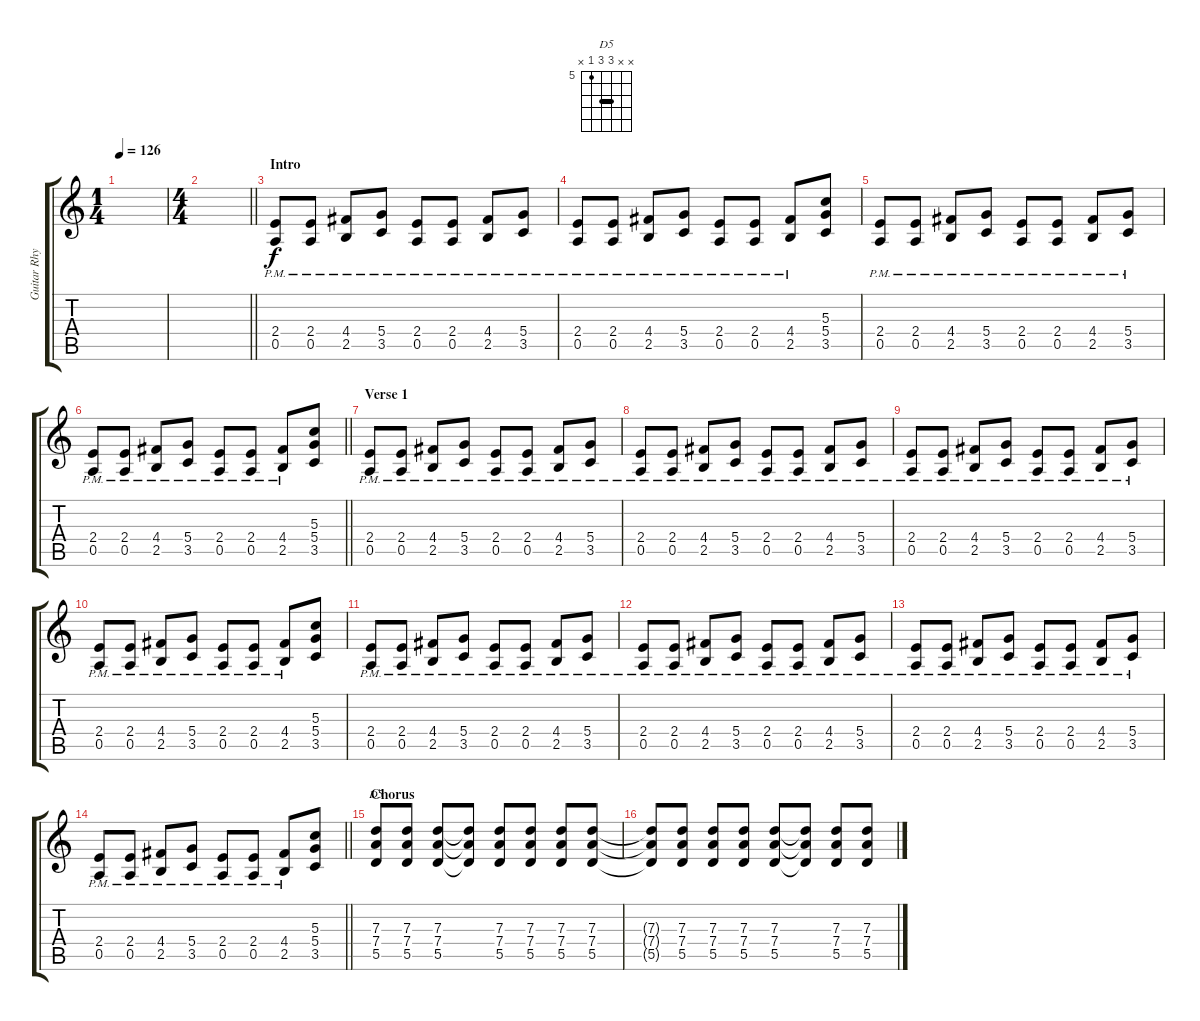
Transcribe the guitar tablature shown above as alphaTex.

\track ("Guitar Rhythm" "Guitar Rhy") {instrument distortionguitar}
\staff {score tabs}
\tuning (E4 B3 G3 D3 A2 E2) {hide}
\chord ("D5" x x 7 7 5 x) {firstfret 5 barre 7}
\ts (1 4)
\tempo 126
\clef g2
\ks c
|
\ts (4 4)
\barLineRight lightlight
|
\section ("" "Intro")
(2.4 0.5{pm}).8 (2.4 0.5{pm}).8 (4.4 2.5{pm}).8 (5.4 3.5{pm}).8 (2.4 0.5{pm}).8 (2.4 0.5{pm}).8 (4.4 2.5{pm}).8 (5.4 3.5{pm}).8 |
(2.4 0.5{pm}).8 (2.4 0.5{pm}).8 (4.4 2.5{pm}).8 (5.4 3.5{pm}).8 (2.4 0.5{pm}).8 (2.4 0.5{pm}).8 (4.4 2.5{pm}).8 (5.3 5.4 3.5).8 |
(2.4 0.5{pm}).8 (2.4 0.5{pm}).8 (4.4 2.5{pm}).8 (5.4 3.5{pm}).8 (2.4 0.5{pm}).8 (2.4 0.5{pm}).8 (4.4 2.5{pm}).8 (5.4 3.5{pm}).8 |
\barLineRight lightlight
(2.4 0.5{pm}).8 (2.4 0.5{pm}).8 (4.4 2.5{pm}).8 (5.4 3.5{pm}).8 (2.4 0.5{pm}).8 (2.4 0.5{pm}).8 (4.4 2.5{pm}).8 (5.3 5.4 3.5).8 |
\section ("" "Verse 1")
(2.4 0.5{pm}).8 (2.4 0.5{pm}).8 (4.4 2.5{pm}).8 (5.4 3.5{pm}).8 (2.4 0.5{pm}).8 (2.4 0.5{pm}).8 (4.4 2.5{pm}).8 (5.4 3.5{pm}).8 |
(2.4 0.5{pm}).8 (2.4 0.5{pm}).8 (4.4 2.5{pm}).8 (5.4 3.5{pm}).8 (2.4 0.5{pm}).8 (2.4 0.5{pm}).8 (4.4 2.5{pm}).8 (5.4 3.5{pm}).8 |
(2.4 0.5{pm}).8 (2.4 0.5{pm}).8 (4.4 2.5{pm}).8 (5.4 3.5{pm}).8 (2.4 0.5{pm}).8 (2.4 0.5{pm}).8 (4.4 2.5{pm}).8 (5.4 3.5{pm}).8 |
(2.4 0.5{pm}).8 (2.4 0.5{pm}).8 (4.4 2.5{pm}).8 (5.4 3.5{pm}).8 (2.4 0.5{pm}).8 (2.4 0.5{pm}).8 (4.4 2.5{pm}).8 (5.3 5.4 3.5).8 |
(2.4 0.5{pm}).8 (2.4 0.5{pm}).8 (4.4 2.5{pm}).8 (5.4 3.5{pm}).8 (2.4 0.5{pm}).8 (2.4 0.5{pm}).8 (4.4 2.5{pm}).8 (5.4 3.5{pm}).8 |
(2.4 0.5{pm}).8 (2.4 0.5{pm}).8 (4.4 2.5{pm}).8 (5.4 3.5{pm}).8 (2.4 0.5{pm}).8 (2.4 0.5{pm}).8 (4.4 2.5{pm}).8 (5.4 3.5{pm}).8 |
(2.4 0.5{pm}).8 (2.4 0.5{pm}).8 (4.4 2.5{pm}).8 (5.4 3.5{pm}).8 (2.4 0.5{pm}).8 (2.4 0.5{pm}).8 (4.4 2.5{pm}).8 (5.4 3.5{pm}).8 |
\barLineRight lightlight
(2.4 0.5{pm}).8 (2.4 0.5{pm}).8 (4.4 2.5{pm}).8 (5.4 3.5{pm}).8 (2.4 0.5{pm}).8 (2.4 0.5{pm}).8 (4.4 2.5{pm}).8 (5.3 5.4 3.5).8 |
\section ("" "Chorus")
(7.3 7.4 5.5).8{ch "D5"} (7.3 7.4 5.5).8 (7.3 7.4 5.5).8 (7.3{t} 7.4{t} 5.5{t}).8 (7.3 7.4 5.5).8 (7.3 7.4 5.5).8 (7.3 7.4 5.5).8 (7.3 7.4 5.5).8 |
(7.3{t} 7.4{t} 5.5{t}).8 (7.3 7.4 5.5).8 (7.3 7.4 5.5).8 (7.3 7.4 5.5).8 (7.3 7.4 5.5).8 (7.3{t} 7.4{t} 5.5{t}).8 (7.3 7.4 5.5).8 (7.3 7.4 5.5).8
